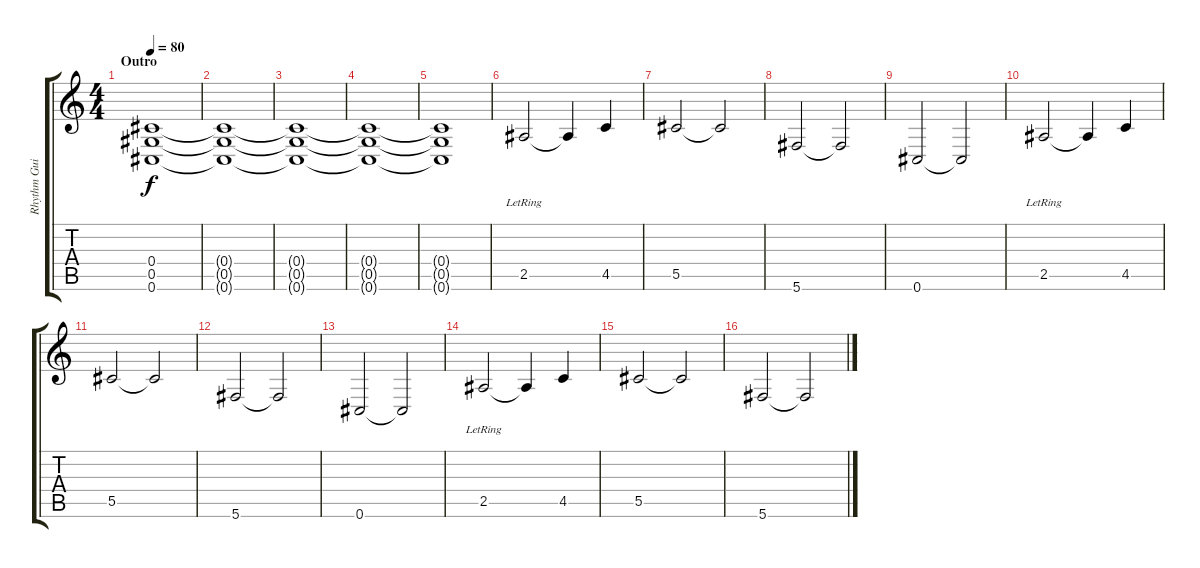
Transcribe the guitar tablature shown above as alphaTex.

\track ("Rhythm Guitar (Alex)" "Rhythm Gui") {instrument distortionguitar}
\staff {score tabs}
\tuning (Eb4 Bb3 Gb3 Db3 Ab2 Db2) {hide}
\ts (4 4)
\section ("" "Outro")
\tempo 80
\clef g2
\ks c
(0.4 0.5 0.6).1{dy f} |
(0.4{t} 0.5{t} 0.6{t}).1{volume 10} |
(0.4{t} 0.5{t} 0.6{t}).1{volume 8} |
(0.4{t} 0.5{t} 0.6{t}).1{volume 6} |
(0.4{t} 0.5{t} 0.6{t}).1{volume 4} |
2.5{lr}.2{volume 12} 2.5{t}.4 4.5.4 |
5.5.2 5.5{t}.2 |
5.6.2 5.6{t}.2 |
0.6.2 0.6{t}.2 |
2.5{lr}.2{volume 12} 2.5{t}.4 4.5.4 |
5.5.2 5.5{t}.2 |
5.6.2 5.6{t}.2 |
0.6.2 0.6{t}.2 |
2.5{lr}.2{volume 12} 2.5{t}.4 4.5.4 |
5.5.2 5.5{t}.2 |
5.6.2 5.6{t}.2
